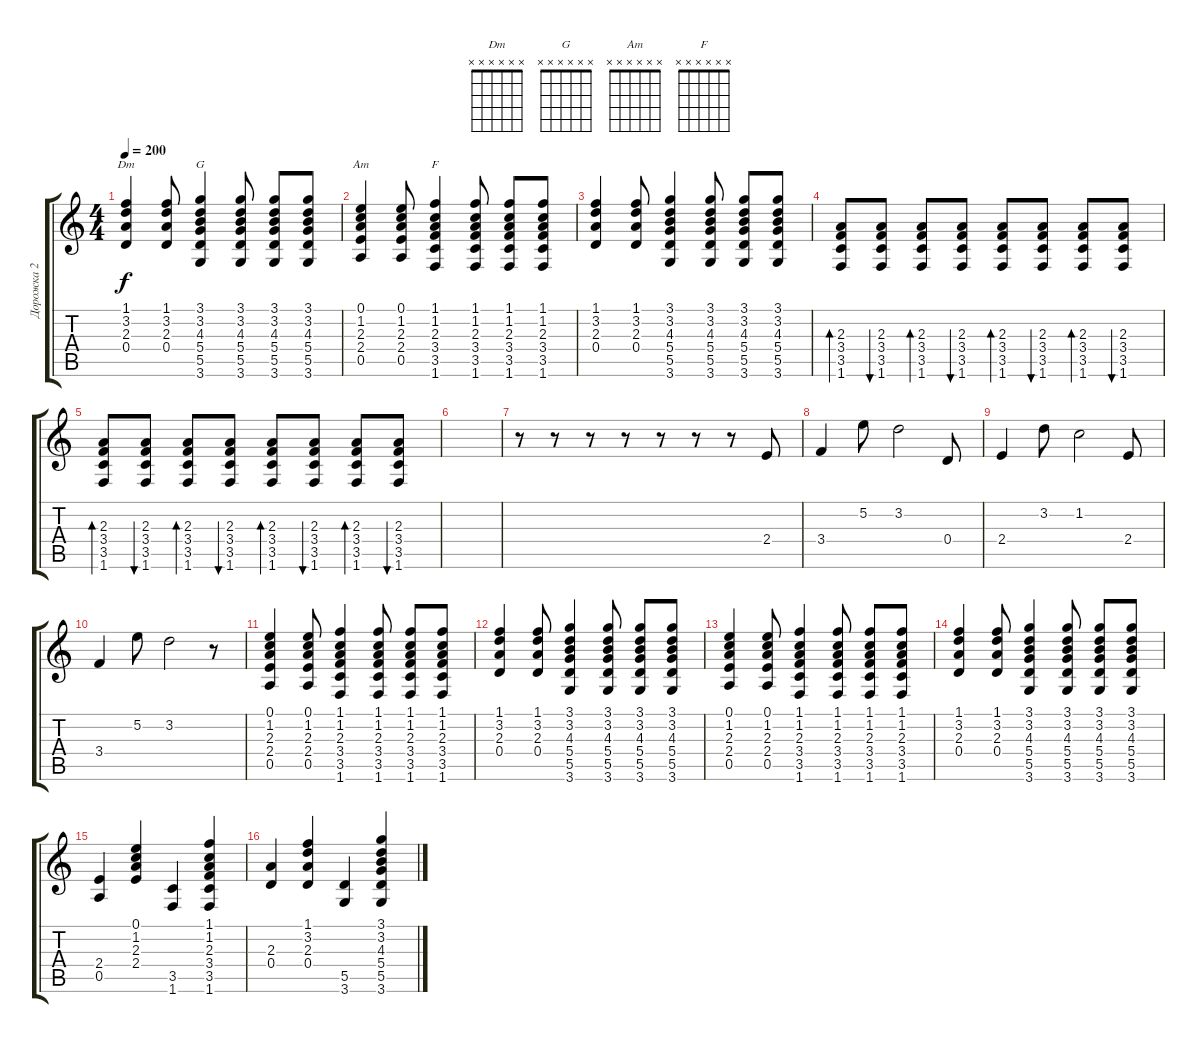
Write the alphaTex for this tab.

\track ("Дорожка 2" "Дорожка 2") {instrument acousticguitarsteel}
\staff {score tabs}
\tuning (E4 B3 G3 D3 A2 E2) {hide}
\chord ("Dm" x x x x x x)
\chord ("G" x x x x x x)
\chord ("Am" x x x x x x)
\chord ("F" x x x x x x)
\ts (4 4)
\tempo 200
\clef g2
\ks c
(1.1 3.2 2.3 0.4).4{ch "Dm" dy f} (1.1 3.2 2.3 0.4).8 (3.1 3.2 4.3 5.4 5.5 3.6).4{ch "G"} (3.1 3.2 4.3 5.4 5.5 3.6).8 (3.1 3.2 4.3 5.4 5.5 3.6).8 (3.1 3.2 4.3 5.4 5.5 3.6).8 |
(0.1 1.2 2.3 2.4 0.5).4{ch "Am"} (0.1 1.2 2.3 2.4 0.5).8 (1.1 1.2 2.3 3.4 3.5 1.6).4{ch "F"} (1.1 1.2 2.3 3.4 3.5 1.6).8 (1.1 1.2 2.3 3.4 3.5 1.6).8 (1.1 1.2 2.3 3.4 3.5 1.6).8 |
(1.1 3.2 2.3 0.4).4 (1.1 3.2 2.3 0.4).8 (3.1 3.2 4.3 5.4 5.5 3.6).4 (3.1 3.2 4.3 5.4 5.5 3.6).8 (3.1 3.2 4.3 5.4 5.5 3.6).8 (3.1 3.2 4.3 5.4 5.5 3.6).8 |
(2.3 3.4 3.5 1.6).8{bd 60} (2.3 3.4 3.5 1.6).8{bu 60} (2.3 3.4 3.5 1.6).8{bd 60} (2.3 3.4 3.5 1.6).8{bu 60} (2.3 3.4 3.5 1.6).8{bd 60} (2.3 3.4 3.5 1.6).8{bu 60} (2.3 3.4 3.5 1.6).8{bd 60} (2.3 3.4 3.5 1.6).8{bu 60} |
(2.3 3.4 3.5 1.6).8{bd 60} (2.3 3.4 3.5 1.6).8{bu 60} (2.3 3.4 3.5 1.6).8{bd 60} (2.3 3.4 3.5 1.6).8{bu 60} (2.3 3.4 3.5 1.6).8{bd 60} (2.3 3.4 3.5 1.6).8{bu 60} (2.3 3.4 3.5 1.6).8{bd 60} (2.3 3.4 3.5 1.6).8{bu 60} |
|
r.8 r.8 r.8 r.8 r.8 r.8 r.8 2.4.8 |
3.4.4 5.2.8 3.2.2 0.4.8 |
2.4.4 3.2.8 1.2.2 2.4.8 |
3.4.4 5.2.8 3.2.2 r.8 |
(0.1 1.2 2.3 2.4 0.5).4 (0.1 1.2 2.3 2.4 0.5).8 (1.1 1.2 2.3 3.4 3.5 1.6).4 (1.1 1.2 2.3 3.4 3.5 1.6).8 (1.1 1.2 2.3 3.4 3.5 1.6).8 (1.1 1.2 2.3 3.4 3.5 1.6).8 |
(1.1 3.2 2.3 0.4).4 (1.1 3.2 2.3 0.4).8 (3.1 3.2 4.3 5.4 5.5 3.6).4 (3.1 3.2 4.3 5.4 5.5 3.6).8 (3.1 3.2 4.3 5.4 5.5 3.6).8 (3.1 3.2 4.3 5.4 5.5 3.6).8 |
(0.1 1.2 2.3 2.4 0.5).4 (0.1 1.2 2.3 2.4 0.5).8 (1.1 1.2 2.3 3.4 3.5 1.6).4 (1.1 1.2 2.3 3.4 3.5 1.6).8 (1.1 1.2 2.3 3.4 3.5 1.6).8 (1.1 1.2 2.3 3.4 3.5 1.6).8 |
(1.1 3.2 2.3 0.4).4 (1.1 3.2 2.3 0.4).8 (3.1 3.2 4.3 5.4 5.5 3.6).4 (3.1 3.2 4.3 5.4 5.5 3.6).8 (3.1 3.2 4.3 5.4 5.5 3.6).8 (3.1 3.2 4.3 5.4 5.5 3.6).8 |
(2.4 0.5).4 (0.1 1.2 2.3 2.4).4 (3.5 1.6).4 (1.1 1.2 2.3 3.4 3.5 1.6).4 |
(2.3 0.4).4 (1.1 3.2 2.3 0.4).4 (5.5 3.6).4 (3.1 3.2 4.3 5.4 5.5 3.6).4
